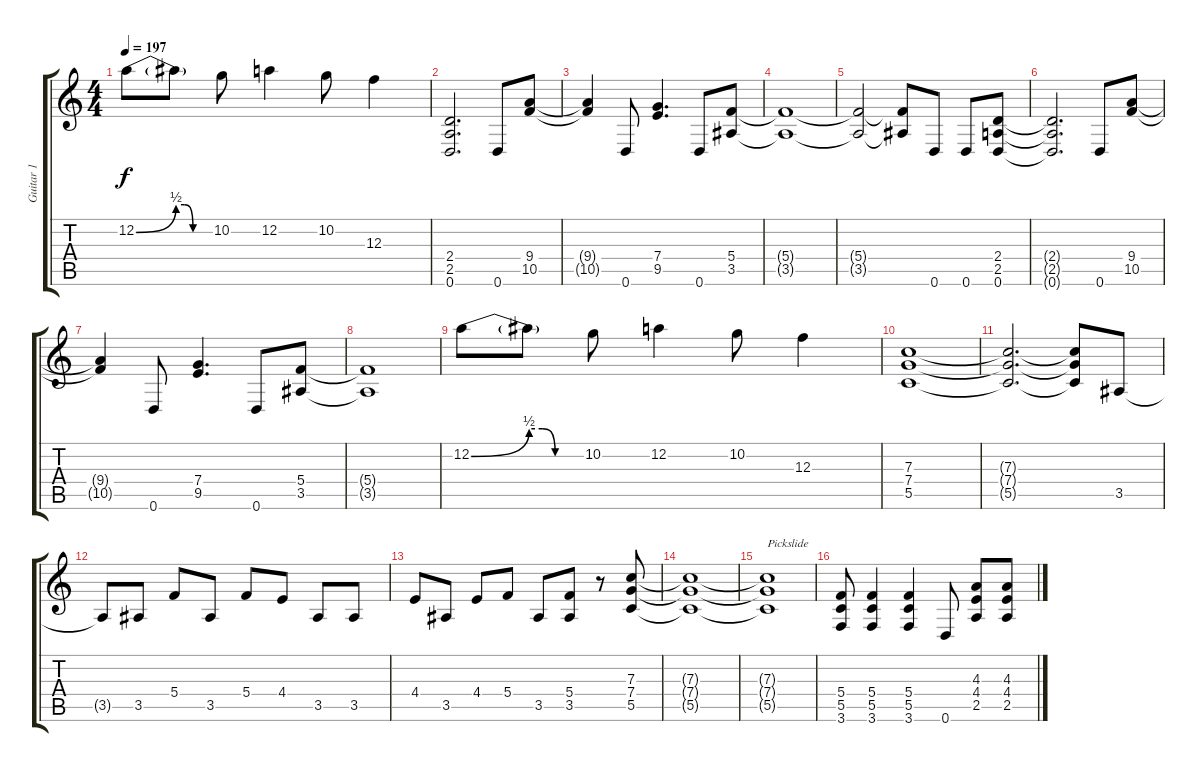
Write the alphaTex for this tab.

\track ("Guitar 1" "Guitar 1") {instrument distortionguitar}
\staff {score tabs}
\tuning (D4 A3 F3 C3 G2 D2) {hide}
\ts (4 4)
\tempo 197
\clef g2
\ks c
12.2{be (bend 0 0 60 2)}.8{dy f} 12.2{be (custom 0 2 15 2 30 0 60 0) t}.8 10.2.8 12.2.4 10.2.8 12.3.4 |
(2.4 2.5 0.6).2{d} 0.6.8 (9.4 10.5).8 |
(9.4{t} 10.5{t}).4 0.6.8 (7.4 9.5).4{d} 0.6.8 (5.4 3.5).8 |
(5.4{t} 3.5{t}).1 |
(5.4{t} 3.5{t}).2 (5.4{t} 3.5{t}).8 0.6.8 0.6.8 (2.4 2.5 0.6).8 |
(2.4{t} 2.5{t} 0.6{t}).2{d} 0.6.8 (9.4 10.5).8 |
(9.4{t} 10.5{t}).4 0.6.8 (7.4 9.5).4{d} 0.6.8 (5.4 3.5).8 |
(5.4{t} 3.5{t}).1 |
12.2{be (bend 0 0 60 2)}.8 12.2{be (custom 0 2 15 2 30 0 60 0) t}.8 10.2.8 12.2.4 10.2.8 12.3.4 |
(7.3 7.4 5.5).1 |
(7.3{t} 7.4{t} 5.5{t}).2{d} (7.3{t} 7.4{t} 5.5{t}).8 3.5.8 |
3.5{t}.8 3.5.8 5.4.8 3.5.8 5.4.8 4.4.8 3.5.8 3.5.8 |
4.4.8 3.5.8 4.4.8 5.4.8 3.5.8 (5.4 3.5).8 r.8 (7.3 7.4 5.5).8 |
(7.3{t} 7.4{t} 5.5{t}).1 |
(7.3{t} 7.4{t} 5.5{t}).1{txt "Pickslide"} |
(5.4 5.5 3.6).8 (5.4 5.5 3.6).4 (5.4 5.5 3.6).4 0.6.8 (4.3 4.4 2.5).8 (4.3 4.4 2.5).8
